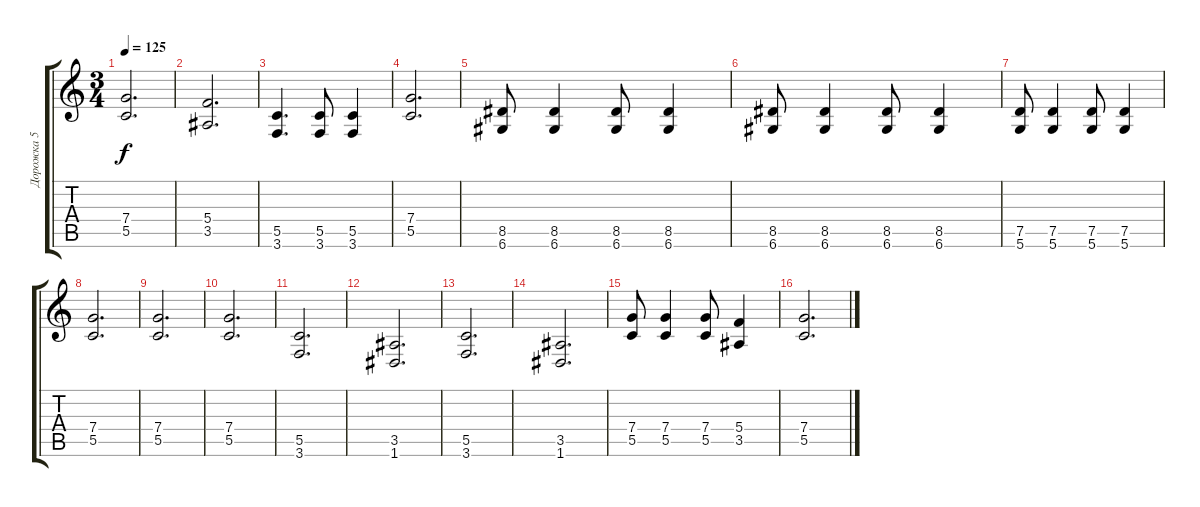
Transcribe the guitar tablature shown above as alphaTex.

\track ("Дорожка 5" "Дорожка 5") {instrument distortionguitar}
\staff {score tabs}
\tuning (D4 A3 F3 C3 G2 D2) {hide}
\ts (3 4)
\tempo 125
\clef g2
\ks c
(7.4 5.5).2{d dy f} |
(5.4 3.5).2{d} |
(5.5 3.6).4{d} (5.5 3.6).8 (5.5 3.6).4 |
(7.4 5.5).2{d} |
(8.5 6.6).8 (8.5 6.6).4 (8.5 6.6).8 (8.5 6.6).4 |
(8.5 6.6).8 (8.5 6.6).4 (8.5 6.6).8 (8.5 6.6).4 |
(7.5 5.6).8 (7.5 5.6).4 (7.5 5.6).8 (7.5 5.6).4 |
(7.4 5.5).2{d} |
(7.4 5.5).2{d} |
(7.4 5.5).2{d} |
(5.5 3.6).2{d} |
(3.5 1.6).2{d} |
(5.5 3.6).2{d} |
(3.5 1.6).2{d} |
(7.4 5.5).8 (7.4 5.5).4 (7.4 5.5).8 (5.4 3.5).4 |
(7.4 5.5).2{d}
